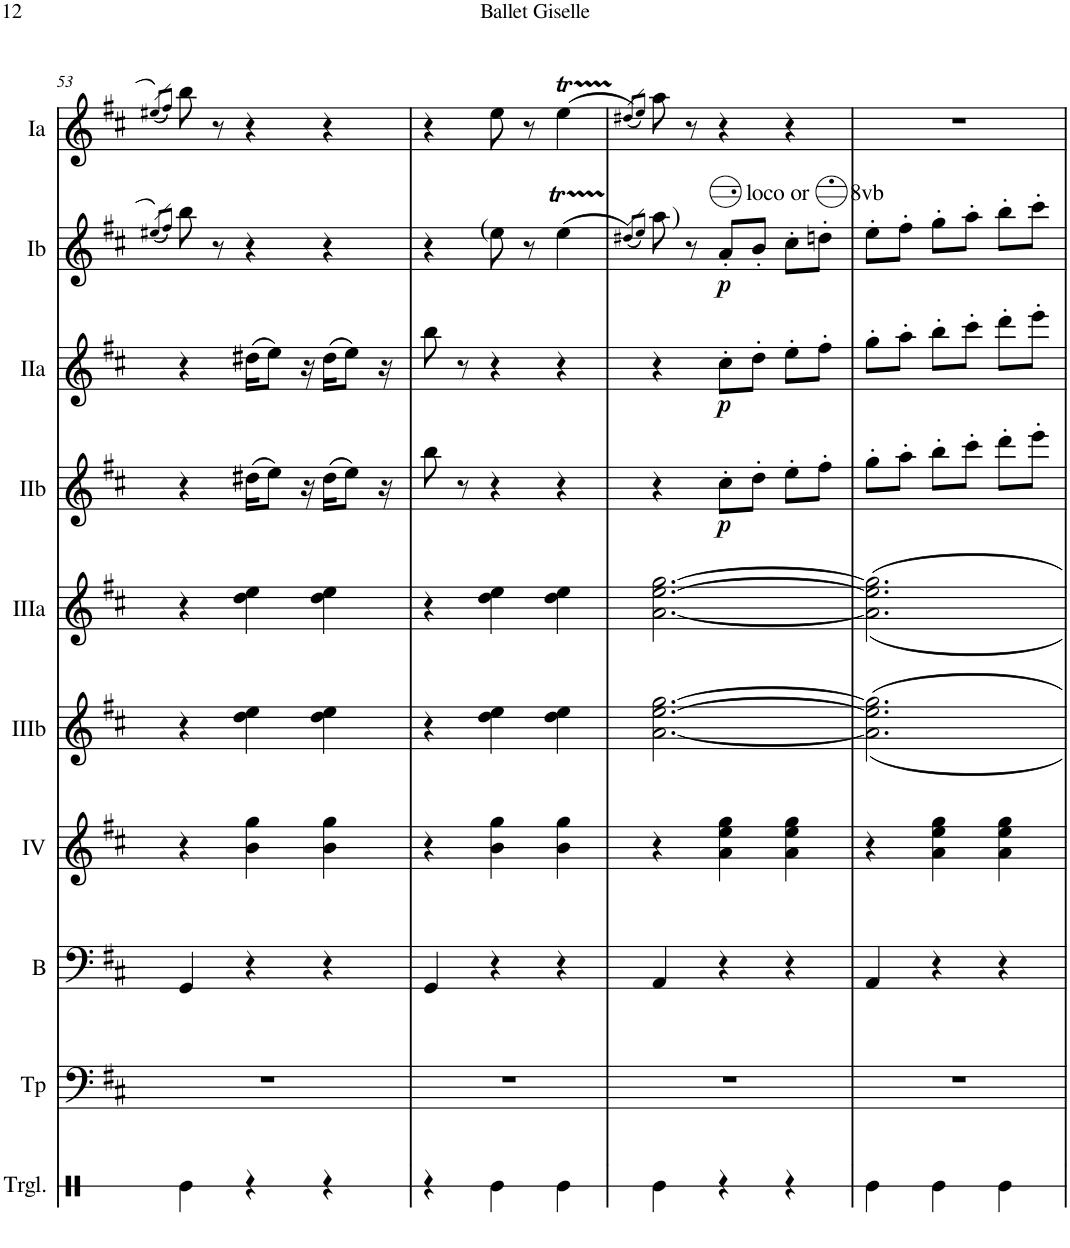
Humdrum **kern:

**kern	**kern	**kern	**kern	**kern	**kern	**kern	**dynam	**kern	**dynam	**kern	**dynam	**kern
*part10	*part9	*part8	*part7	*part6	*part5	*part4	*part4	*part3	*part3	*part2	*part2	*part1
*staff10	*staff9	*staff8	*staff7	*staff6	*staff5	*staff4	*staff4	*staff3	*staff3	*staff2	*staff2	*staff1
*I"Triangle	*I"Timp.	*I"Bass	*I"Acc. 4	*I"Acc. 3b	*I"Acc. 3a	*I"Acc. 2b	*	*I"Acc. 2a	*	*I"Acc. 1b	*	*I"Acc. 1a
*I'Trgl.	*I'Tp	*I'B	*	*	*	*	*	*	*	*	*	*
!!LO:PB:g=z
*clefX	*clefF4	*clefF4	*clefG2	*clefG2	*clefG2	*clefG2	*	*clefG2	*	*clefG2	*	*clefG2
*	*	*Trd7c12	*Trd7c12	*Trd7c12	*Trd7c12	*	*	*	*	*	*	*
*k[]	*k[f#c#]	*k[f#c#]	*k[f#c#]	*k[f#c#]	*k[f#c#]	*k[f#c#]	*	*k[f#c#]	*	*k[f#c#]	*	*k[f#c#]
*M3/4	*M3/4	*M3/4	*M3/4	*M3/4	*M3/4	*M3/4	*	*M3/4	*	*M3/4	*	*M3/4
=53	=53	=53	=53	=53	=53	=53	=53	=53	=53	=53	=53	=53
.	.	.	.	.	.	.	.	.	.	(8qee#X/L	.	(8qee#X/L
.	.	.	.	.	.	.	.	.	.	8qff#/J)	.	8qff#/J)
4Re\	2.r	4GG/	4r	4r	4r	4r	.	4r	.	8bb\	.	8bb\
.	.	.	.	.	.	.	.	.	.	8r	.	8r
4r	.	4r	4b\ 4gg\	4dd\ 4ee\	4dd\ 4ee\	(16d#X\KL	.	(16dd#X\KL	.	4r	.	4r
.	.	.	.	.	.	8e\J)	.	8ee\J)	.	.	.	.
.	.	.	.	.	.	16r	.	16r	.	.	.	.
4r	.	4r	4b\ 4gg\	4dd\ 4ee\	4dd\ 4ee\	(16d#\KL	.	(16dd#\KL	.	4r	.	4r
.	.	.	.	.	.	8e\J)	.	8ee\J)	.	.	.	.
.	.	.	.	.	.	16r	.	16r	.	.	.	.
=54	=54	=54	=54	=54	=54	=54	=54	=54	=54	=54	=54	=54
4r	2.r	4GG/	4r	4r	4r	8b\	.	8bb\	.	4r	.	4r
.	.	.	.	.	.	8r	.	8r	.	.	.	.
!	!	!	!	!	!	!	!	!	!	!LO:TX:a:t=(	!	!
4Re\	.	4r	4b\ 4gg\	4dd\ 4ee\	4dd\ 4ee\	4r	.	4r	.	8ee\	.	8ee\
.	.	.	.	.	.	.	.	.	.	8r	.	8r
4Re\	.	4r	4b\ 4gg\	4dd\ 4ee\	4dd\ 4ee\	4r	.	4r	.	(4eeT\	.	(4eeT\
=55	=55	=55	=55	=55	=55	=55	=55	=55	=55	=55	=55	=55
.	.	.	.	.	.	.	.	.	.	(8qdd#X/L)	.	(8qdd#X/L)
.	.	.	.	.	.	.	.	.	.	8qee/J)	.	8qee/J)
!	!	!	!	!	!	!	!	!	!	!LO:TX:a:t=)	!	!
4Re\	2.r	4AA/	4r	[2.a\ [2.ee\ [2.gg\	[2.a\ [2.ee\ [2.gg\	4r	.	4r	.	8aa\	.	8aa\
.	.	.	.	.	.	.	.	.	.	8r	.	8r
!	!	!	!	!	!	!	!	!	!	!LO:TX:a:t=loco or       8vb	!	!
!	!	!	!	!	!	!	!LO:DY:b	!	!LO:DY:b	!	!LO:DY:b	!
4r	.	4r	4a\ 4ee\ 4gg\	.	.	8c#'\L	p	8cc#'\L	p	8a'/L	p	4r
.	.	.	.	.	.	8d'\J	.	8dd'\J	.	8b'/J	.	.
4r	.	4r	4a\ 4ee\ 4gg\	.	.	8e'\L	.	8ee'\L	.	8cc#'\L	.	4r
.	.	.	.	.	.	8f#'\J	.	8ff#'\J	.	8ddn'\J	.	.
=56	=56	=56	=56	=56	=56	=56	=56	=56	=56	=56	=56	=56
4Re\	2.r	4AA/	4r	2.a\] 2.ee\] 2.gg\]	2.a\] 2.ee\] 2.gg\]	8g'\L	.	8gg'\L	.	8ee'\L	.	2.r
.	.	.	.	.	.	8a'\J	.	8aa'\J	.	8ff#'\J	.	.
4Re\	.	4r	4a\ 4ee\ 4gg\	.	.	8b'\L	.	8bb'\L	.	8gg'\L	.	.
.	.	.	.	.	.	8cc#'\J	.	8ccc#'\J	.	8aa'\J	.	.
4Re\	.	4r	4a\ 4ee\ 4gg\	.	.	8dd'\L	.	8ddd'\L	.	8bb'\L	.	.
.	.	.	.	.	.	8ee'\J	.	8eee'\J	.	8ccc#'\J	.	.
=	=	=	=	=	=	=	=	=	=	=	=	=
*-	*-	*-	*-	*-	*-	*-	*-	*-	*-	*-	*-	*-
